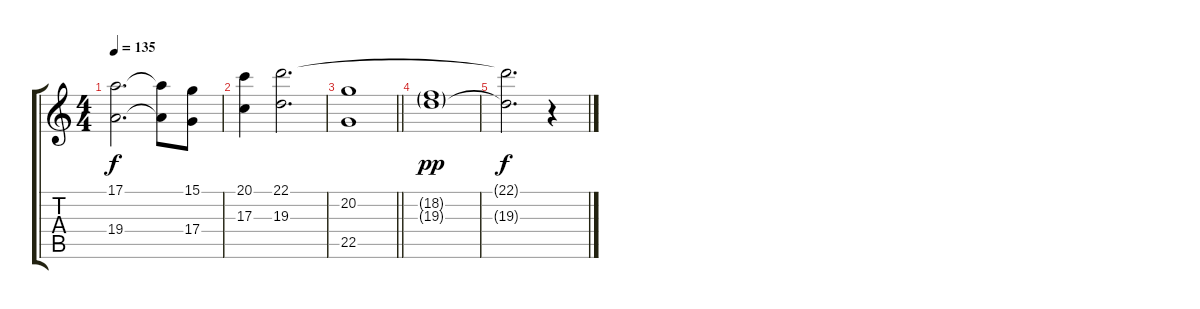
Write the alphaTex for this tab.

\track "" {instrument stringensemble1}
\staff {score tabs}
\tuning (E4 B3 G3 D3 A2 E2) {hide}
\ts (4 4)
\tempo 135
\clef g2
\ks c
(17.1 19.4).2{d dy f} (17.1{t} 19.4{t}).8 (15.1 17.4).8 |
(20.1 17.3).4 (22.1 19.3).2{d} |
\barLineRight lightlight
(20.2 22.5).1 |
(18.2{g} 19.3{g}).1{dy pp} |
(22.1{t} 19.3{t}).2{d dy f} r.4
